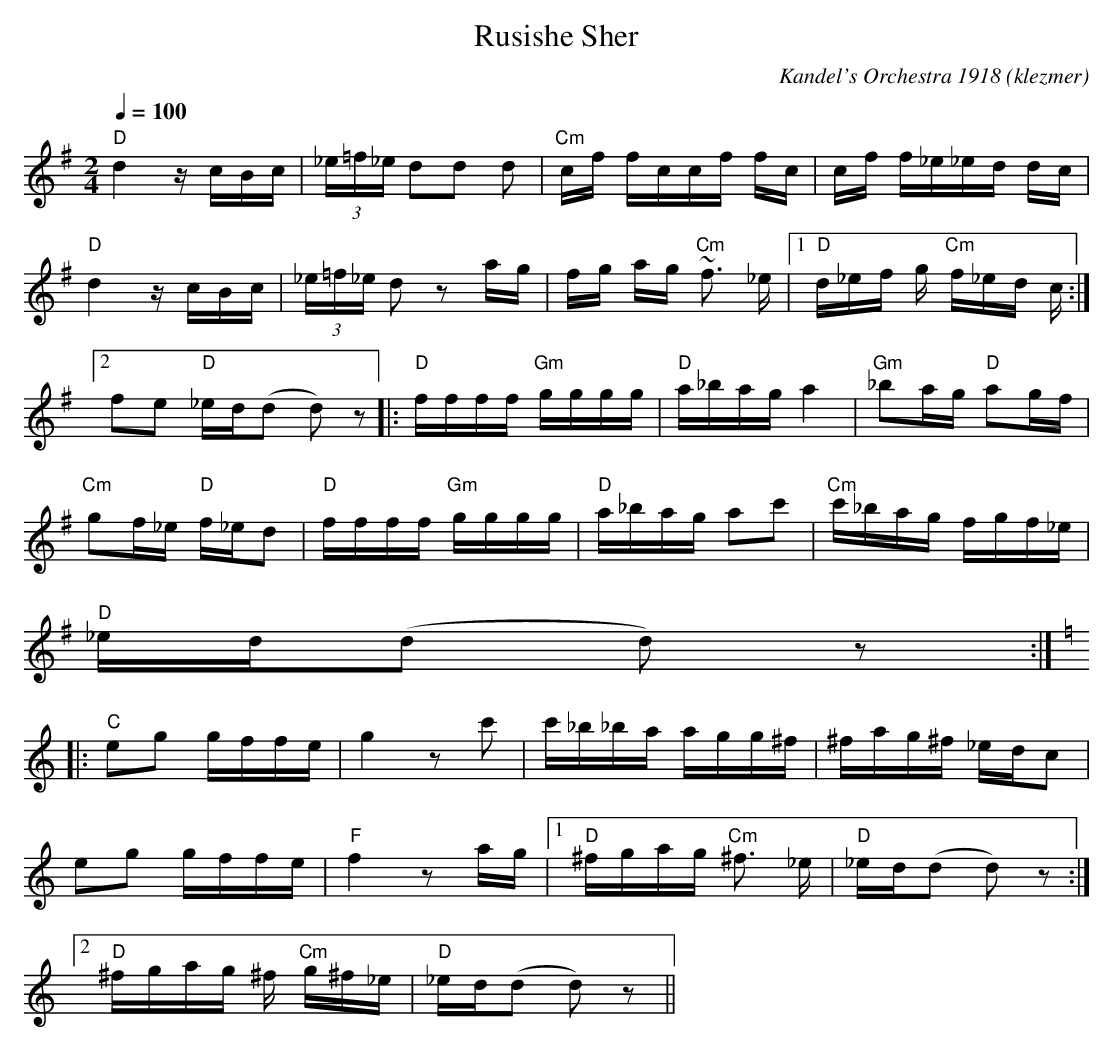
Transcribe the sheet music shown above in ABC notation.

X:1
T:Rusishe Sher
O:klezmer
C:Kandel's Orchestra 1918
M:2/4
L:1/8
Q:1/4=100
K:G
V:1
"D" d2 z/c/B/c/ | (3_e/=f/_e/ dd d|"Cm" c/f/ f/c/c/f/ f/c/|c/f/ f/_e/_e/d/ d/c/|
"D" d2 z/c/B/c/ | (3_e/=f/_e/ dz a/g/|f/g/ a/g/"Cm" ~f3/2 _e/|1 "D" d/_e/f/ g/"Cm" f/_e/d/ c/:|2
fine"D" _e/d/(d d)z ||  |:"D" f/f/f/f/ "Gm" g/g/g/g/ |"D" a/_b/a/g/ a2 |"Gm" _ba/g/ "D" ag/f/ |
"Cm" gf/_e/ "D" f/_e/d |"D" f/f/f/f/ "Gm" g/g/g/g/ |"D" a/_b/a/g/ ac' |"Cm" c'/_b/a/g/ f/g/f/_e/ |
"D" _e/d/(d d)z  :| |:
K:C
"C" eg g/f/f/e/ |g2 zc' |c'/_b/_b/a/ a/g/g/^f/ |^f/a/g/^f/ _e/d/c |
eg g/f/f/e/ |"F" f2 za/g/ |1 "D" ^f/g/a/g/ "Cm" ^f3/2 _e/|"D" _e/d/(d d)z :|2
"D" ^f/g/a/g/ ^f/"Cm" g/^f/_e/ |"D" _e/d/(d d)z ||
